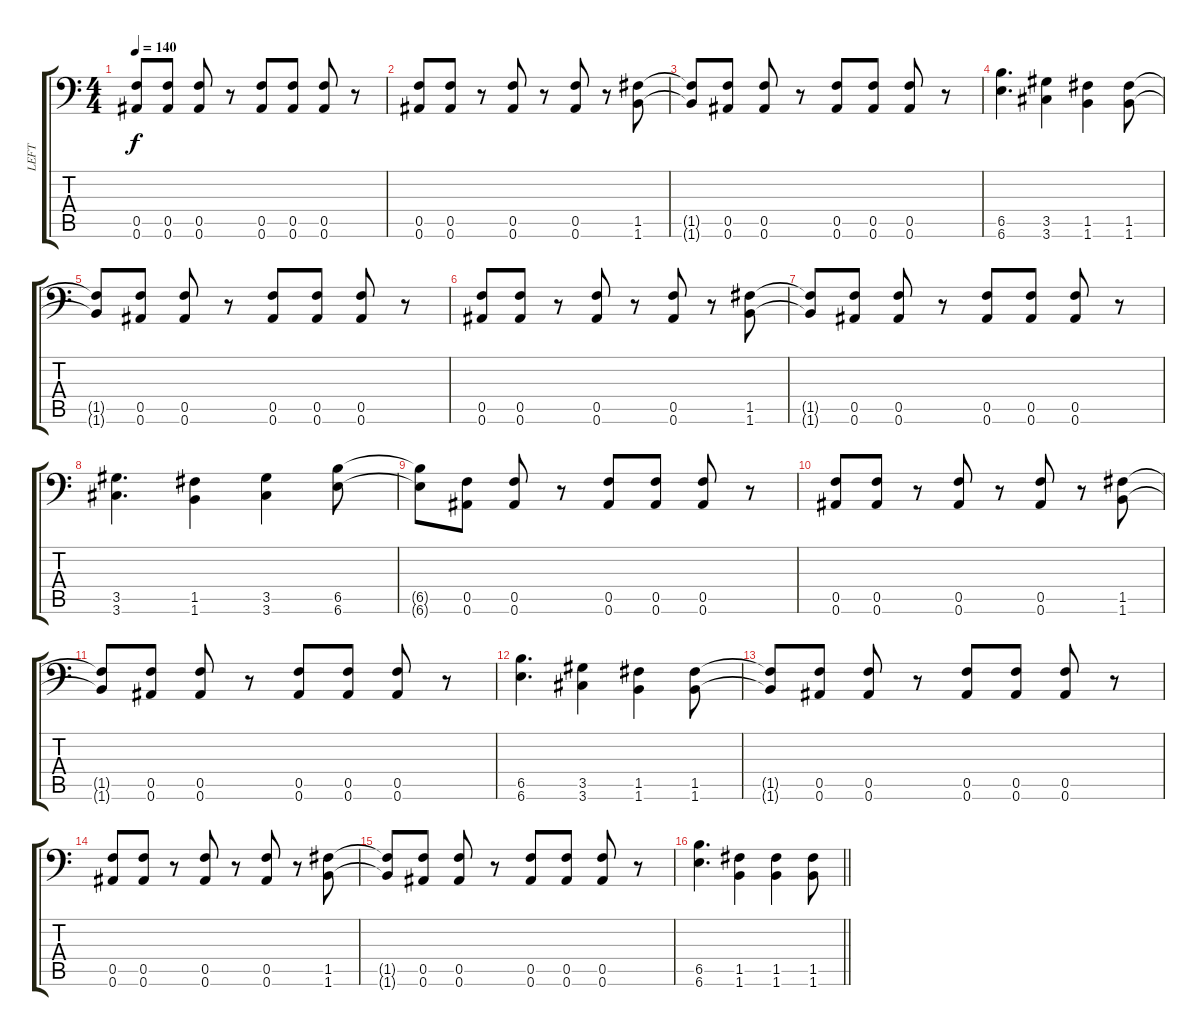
\track ("LEFT" "LEFT") {instrument overdrivenguitar}
\staff {score tabs}
\tuning (C4 G3 Eb3 Bb2 F2 Bb1) {hide}
\ts (4 4)
\tempo 140
\clef f4
\ks c
(0.5 0.6).8{dy f} (0.5 0.6).8 (0.5 0.6).8 r.8 (0.5 0.6).8 (0.5 0.6).8 (0.5 0.6).8 r.8 |
(0.5 0.6).8 (0.5 0.6).8 r.8 (0.5 0.6).8 r.8 (0.5 0.6).8 r.8 (1.5 1.6).8 |
(1.5{t} 1.6{t}).8 (0.5 0.6).8 (0.5 0.6).8 r.8 (0.5 0.6).8 (0.5 0.6).8 (0.5 0.6).8 r.8 |
(6.5 6.6).4{d} (3.5 3.6).4 (1.5 1.6).4 (1.5 1.6).8 |
(1.5{t} 1.6{t}).8 (0.5 0.6).8 (0.5 0.6).8 r.8 (0.5 0.6).8 (0.5 0.6).8 (0.5 0.6).8 r.8 |
(0.5 0.6).8 (0.5 0.6).8 r.8 (0.5 0.6).8 r.8 (0.5 0.6).8 r.8 (1.5 1.6).8 |
(1.5{t} 1.6{t}).8 (0.5 0.6).8 (0.5 0.6).8 r.8 (0.5 0.6).8 (0.5 0.6).8 (0.5 0.6).8 r.8 |
(3.5 3.6).4{d} (1.5 1.6).4 (3.5 3.6).4 (6.5 6.6).8 |
(6.5{t} 6.6{t}).8 (0.5 0.6).8 (0.5 0.6).8 r.8 (0.5 0.6).8 (0.5 0.6).8 (0.5 0.6).8 r.8 |
(0.5 0.6).8 (0.5 0.6).8 r.8 (0.5 0.6).8 r.8 (0.5 0.6).8 r.8 (1.5 1.6).8 |
(1.5{t} 1.6{t}).8 (0.5 0.6).8 (0.5 0.6).8 r.8 (0.5 0.6).8 (0.5 0.6).8 (0.5 0.6).8 r.8 |
(6.5 6.6).4{d} (3.5 3.6).4 (1.5 1.6).4 (1.5 1.6).8 |
(1.5{t} 1.6{t}).8 (0.5 0.6).8 (0.5 0.6).8 r.8 (0.5 0.6).8 (0.5 0.6).8 (0.5 0.6).8 r.8 |
(0.5 0.6).8 (0.5 0.6).8 r.8 (0.5 0.6).8 r.8 (0.5 0.6).8 r.8 (1.5 1.6).8 |
(1.5{t} 1.6{t}).8 (0.5 0.6).8 (0.5 0.6).8 r.8 (0.5 0.6).8 (0.5 0.6).8 (0.5 0.6).8 r.8 |
\barLineRight lightlight
(6.5 6.6).4{d} (1.5 1.6).4 (1.5 1.6).4 (1.5 1.6).8
